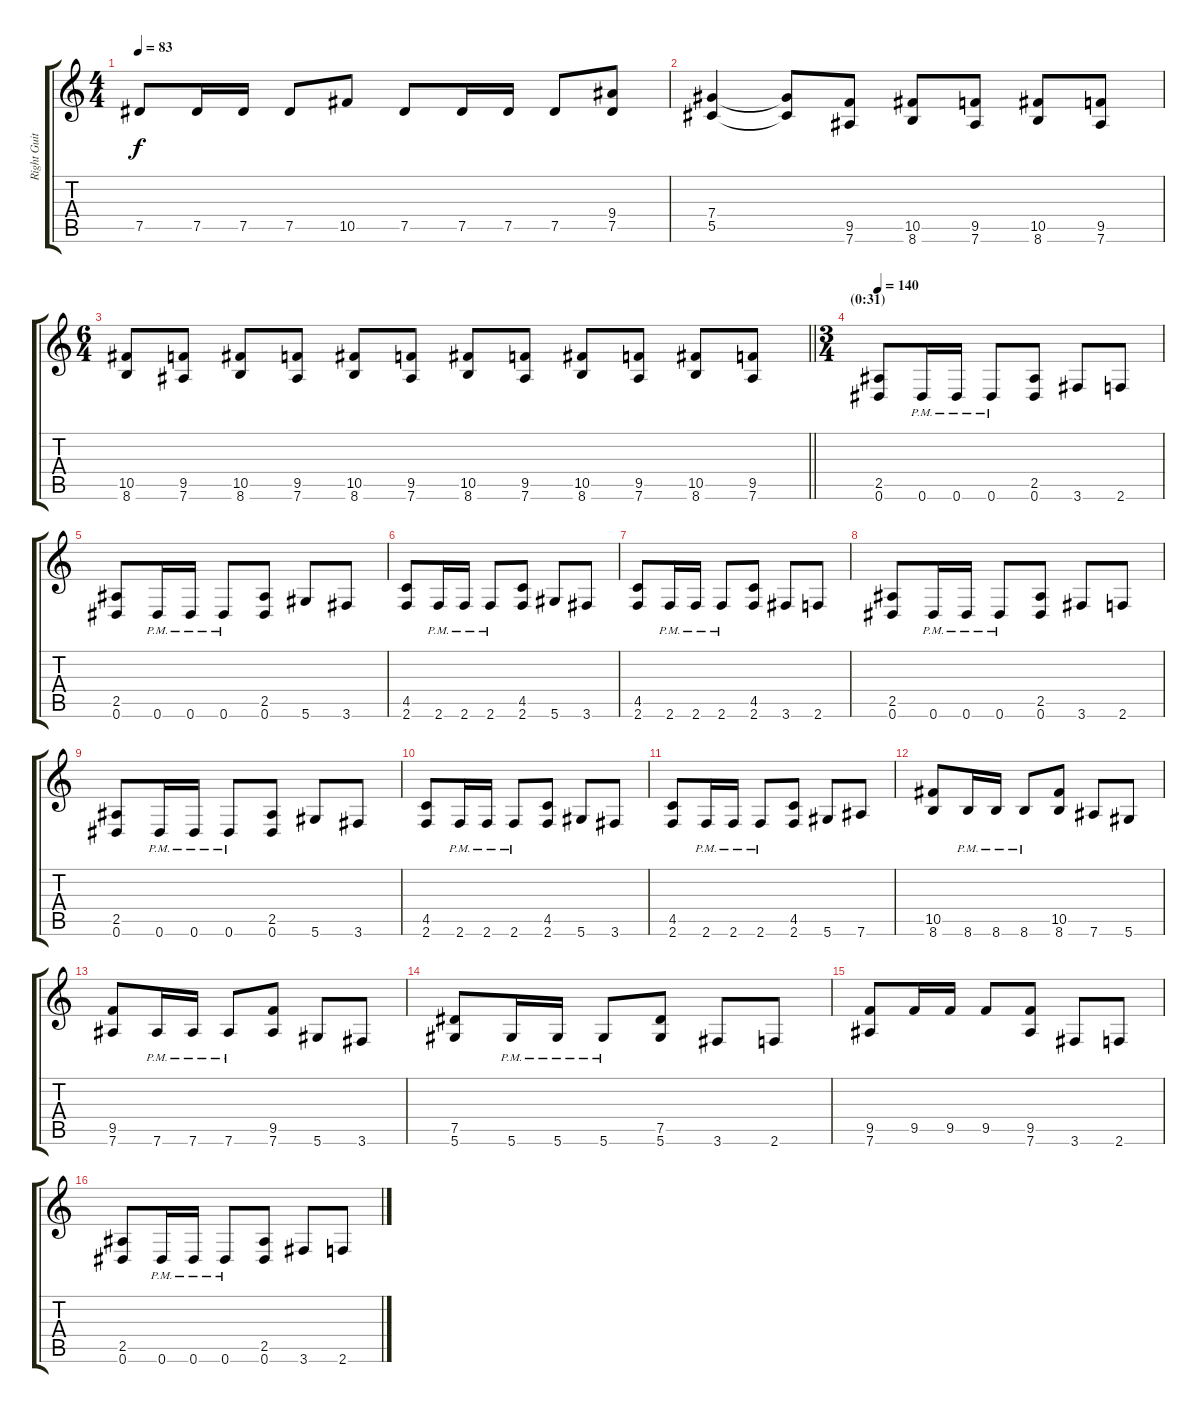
\track ("Right Guitar" "Right Guit") {instrument overdrivenguitar}
\staff {score tabs}
\tuning (Eb4 Bb3 Gb3 Db3 Ab2 Eb2) {hide}
\ts (4 4)
\tempo 83
\clef g2
\ks c
7.5.8{dy f} 7.5.16 7.5.16 7.5.8 10.5.8 7.5.8 7.5.16 7.5.16 7.5.8 (9.4 7.5).8 |
(7.4 5.5).4 (7.4{t} 5.5{t}).8 (9.5 7.6).8 (10.5 8.6).8 (9.5 7.6).8 (10.5 8.6).8 (9.5 7.6).8 |
\ts (6 4)
\barLineRight lightlight
(10.5 8.6).8 (9.5 7.6).8 (10.5 8.6).8 (9.5 7.6).8 (10.5 8.6).8 (9.5 7.6).8 (10.5 8.6).8 (9.5 7.6).8 (10.5 8.6).8 (9.5 7.6).8 (10.5 8.6).8 (9.5 7.6).8 |
\ts (3 4)
\section ("" "(0:31)")
\tempo 140
(2.5 0.6).8 0.6{pm}.16 0.6{pm}.16 0.6{pm}.8 (2.5 0.6).8 3.6.8 2.6.8 |
(2.5 0.6).8 0.6{pm}.16 0.6{pm}.16 0.6{pm}.8 (2.5 0.6).8 5.6.8 3.6.8 |
(4.5 2.6).8 2.6{pm}.16 2.6{pm}.16 2.6{pm}.8 (4.5 2.6).8 5.6.8 3.6.8 |
(4.5 2.6).8 2.6{pm}.16 2.6{pm}.16 2.6{pm}.8 (4.5 2.6).8 3.6.8 2.6.8 |
(2.5 0.6).8 0.6{pm}.16 0.6{pm}.16 0.6{pm}.8 (2.5 0.6).8 3.6.8 2.6.8 |
(2.5 0.6).8 0.6{pm}.16 0.6{pm}.16 0.6{pm}.8 (2.5 0.6).8 5.6.8 3.6.8 |
(4.5 2.6).8 2.6{pm}.16 2.6{pm}.16 2.6{pm}.8 (4.5 2.6).8 5.6.8 3.6.8 |
(4.5 2.6).8 2.6{pm}.16 2.6{pm}.16 2.6{pm}.8 (4.5 2.6).8 5.6.8 7.6.8 |
(10.5 8.6).8 8.6{pm}.16 8.6{pm}.16 8.6{pm}.8 (10.5 8.6).8 7.6.8 5.6.8 |
(9.5 7.6).8 7.6{pm}.16 7.6{pm}.16 7.6{pm}.8 (9.5 7.6).8 5.6.8 3.6.8 |
(7.5 5.6).8 5.6{pm}.16 5.6{pm}.16 5.6{pm}.8 (7.5 5.6).8 3.6.8 2.6.8 |
(9.5 7.6).8 9.5.16 9.5.16 9.5.8 (9.5 7.6).8 3.6.8 2.6.8 |
(2.5 0.6).8 0.6{pm}.16 0.6{pm}.16 0.6{pm}.8 (2.5 0.6).8 3.6.8 2.6.8
